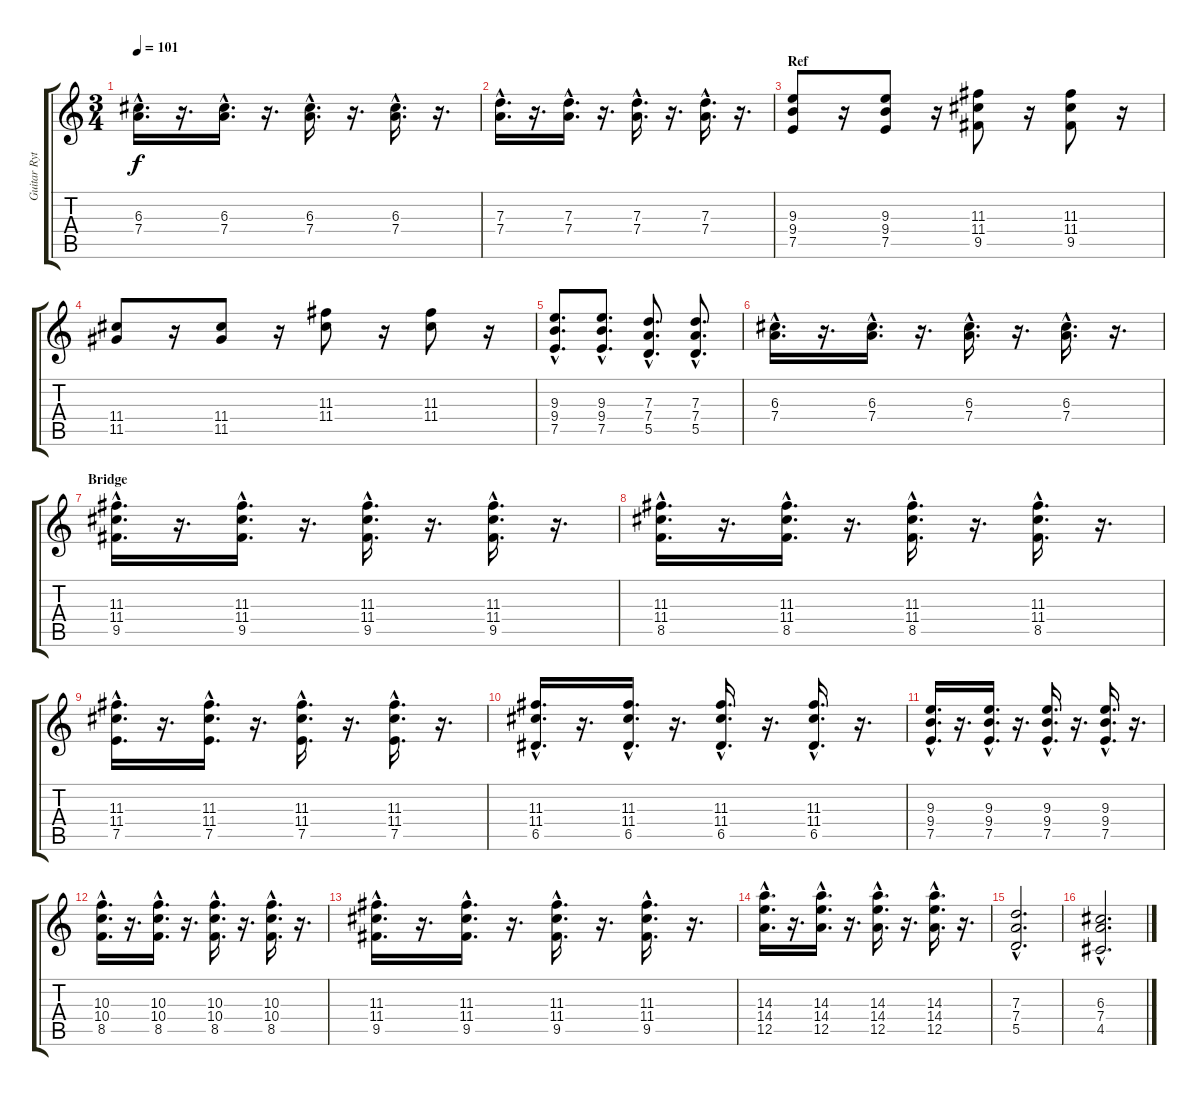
\track ("Guitar Rythm" "Guitar Ryt") {instrument electricguitarclean}
\staff {score tabs}
\tuning (E4 B3 G3 D3 A2 E2) {hide}
\ts (3 4)
\tempo 101
\clef g2
\ks c
(6.3{hac} 7.4{hac}).16{d dy f} r.16{d} (6.3{hac} 7.4{hac}).16{d} r.16{d} (6.3{hac} 7.4{hac}).16{d} r.16{d} (6.3{hac} 7.4{hac}).16{d} r.16{d} |
(7.3{hac} 7.4{hac}).16{d} r.16{d} (7.3{hac} 7.4{hac}).16{d} r.16{d} (7.3{hac} 7.4{hac}).16{d} r.16{d} (7.3{hac} 7.4{hac}).16{d} r.16{d} |
\section ("" "Ref")
(9.3 9.4 7.5).8{instrument electricguitarclean} r.16 (9.3 9.4 7.5).8 r.16 (11.3 11.4 9.5).8 r.16 (11.3 11.4 9.5).8 r.16 |
(11.4 11.5).8 r.16 (11.4 11.5).8 r.16 (11.3 11.4).8 r.16 (11.3 11.4).8 r.16 |
(9.3{hac} 9.4{hac} 7.5{hac}).8{d} (9.3{hac} 9.4{hac} 7.5{hac}).8{d} (7.3{hac} 7.4{hac} 5.5{hac}).8{d} (7.3{hac} 7.4{hac} 5.5{hac}).8{d} |
(6.3{hac} 7.4{hac}).16{d} r.16{d} (6.3{hac} 7.4{hac}).16{d} r.16{d} (6.3{hac} 7.4{hac}).16{d} r.16{d} (6.3{hac} 7.4{hac}).16{d} r.16{d} |
\section ("" "Bridge")
(11.3{hac} 11.4{hac} 9.5{hac}).16{d} r.16{d} (11.3{hac} 11.4{hac} 9.5{hac}).16{d} r.16{d} (11.3{hac} 11.4{hac} 9.5{hac}).16{d} r.16{d} (11.3{hac} 11.4{hac} 9.5{hac}).16{d} r.16{d} |
(11.3{hac} 11.4{hac} 8.5{hac}).16{d} r.16{d} (11.3{hac} 11.4{hac} 8.5{hac}).16{d} r.16{d} (11.3{hac} 11.4{hac} 8.5{hac}).16{d} r.16{d} (11.3{hac} 11.4{hac} 8.5{hac}).16{d} r.16{d} |
(11.3{hac} 11.4{hac} 7.5{hac}).16{d} r.16{d} (11.3{hac} 11.4{hac} 7.5{hac}).16{d} r.16{d} (11.3{hac} 11.4{hac} 7.5{hac}).16{d} r.16{d} (11.3{hac} 11.4{hac} 7.5{hac}).16{d} r.16{d} |
(11.3{hac} 11.4{hac} 6.5{hac}).16{d} r.16{d} (11.3{hac} 11.4{hac} 6.5{hac}).16{d} r.16{d} (11.3{hac} 11.4{hac} 6.5{hac}).16{d} r.16{d} (11.3{hac} 11.4{hac} 6.5{hac}).16{d} r.16{d} |
(9.3{hac} 9.4{hac} 7.5{hac}).16{d} r.16{d} (9.3{hac} 9.4{hac} 7.5{hac}).16{d} r.16{d} (9.3{hac} 9.4{hac} 7.5{hac}).16{d} r.16{d} (9.3{hac} 9.4{hac} 7.5{hac}).16{d} r.16{d} |
(10.3{hac} 10.4{hac} 8.5{hac}).16{d} r.16{d} (10.3{hac} 10.4{hac} 8.5{hac}).16{d} r.16{d} (10.3{hac} 10.4{hac} 8.5{hac}).16{d} r.16{d} (10.3{hac} 10.4{hac} 8.5{hac}).16{d} r.16{d} |
(11.3{hac} 11.4{hac} 9.5{hac}).16{d} r.16{d} (11.3{hac} 11.4{hac} 9.5{hac}).16{d} r.16{d} (11.3{hac} 11.4{hac} 9.5{hac}).16{d} r.16{d} (11.3{hac} 11.4{hac} 9.5{hac}).16{d} r.16{d} |
(14.3{hac} 14.4{hac} 12.5{hac}).16{d} r.16{d} (14.3{hac} 14.4{hac} 12.5{hac}).16{d} r.16{d} (14.3{hac} 14.4{hac} 12.5{hac}).16{d} r.16{d} (14.3{hac} 14.4{hac} 12.5{hac}).16{d} r.16{d} |
(7.3{hac} 7.4{hac} 5.5{hac}).2{d volume 11 instrument electricguitarjazz} |
(6.3{hac} 7.4{hac} 4.5{hac}).2{d}
